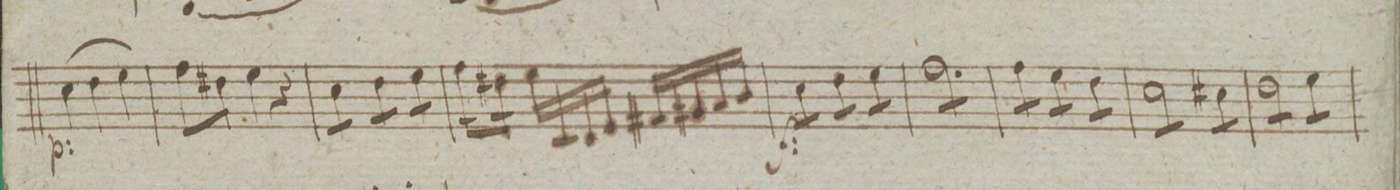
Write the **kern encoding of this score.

**kern	**dynam
*I"Violino Imo	*
*clefG2	*
*k[]	*
*M3/4	*
(4cc\	p
4dd\	.
4ee\)	.
=45	=45
8ff\L	.
8dd#X\J	.
4ee\	.
4r	.
=46	=46
*tremolo	*
8cc\L	.
8cc\J	.
8dd\L	.
8dd\J	.
8ee\L	.
8ee\J	.
=47	=47
16ff\LL	.
16ff\	.
16dd#X\	.
16dd#X\JJ	.
*Xtremolo	*
16ee\LL	.
16c/	.
16d/	.
16e/JJ	.
16f#X/LL	.
16g#X/	.
16a/	.
16b/JJ	.
=48	=48
*tremolo	*
8cc\L	f
8cc\J	.
8dd\L	.
8dd\J	.
8ee\L	.
8ee\J	.
=49	=49
8ff\L	.
8ff\	.
8ff\	.
8ff\	.
8ff\	.
8ff\J	.
=50	=50
8ff\L	.
8ff\J	.
8ee\L	.
8ee\J	.
8dd\L	.
8dd\J	.
=51	=51
8cc\L	.
8cc\	.
8cc\	.
8cc\J	.
8cc#X\L	.
8cc#X\J	.
=52	=52
8dd\L	.
8dd\	.
8dd\	.
8dd\J	.
8ee\L	.
8ee\J	.
=53	=53
*-	*-
